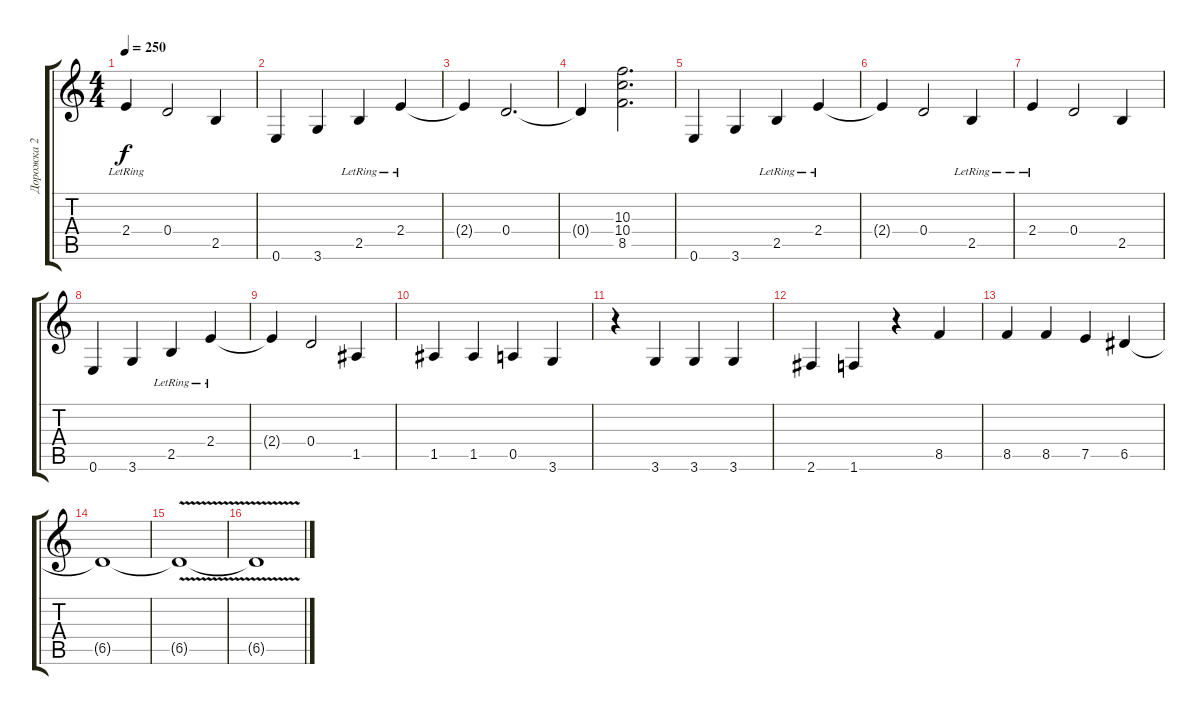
\track ("Дорожка 2" "Дорожка 2") {instrument overdrivenguitar}
\staff {score tabs}
\tuning (E4 B3 G3 D3 A2 E2) {hide}
\ts (4 4)
\tempo 250
\clef g2
\ks c
2.4{lr}.4{dy f} 0.4.2 2.5.4 |
0.6.4 3.6.4 2.5{lr}.4 2.4{lr}.4 |
2.4{t}.4 0.4.2{d} |
0.4{t}.4 (10.3 10.4 8.5).2{d} |
0.6.4 3.6.4 2.5{lr}.4 2.4{lr}.4 |
2.4{t}.4 0.4.2 2.5{lr}.4 |
2.4{lr}.4 0.4.2 2.5.4 |
0.6.4 3.6.4 2.5{lr}.4 2.4{lr}.4 |
2.4{t}.4 0.4.2 1.5.4 |
1.5.4 1.5.4 0.5.4 3.6.4 |
r.4 3.6.4 3.6.4 3.6.4 |
2.6.4 1.6.4 r.4 8.5.4 |
8.5.4 8.5.4 7.5.4 6.5.4 |
6.5{t}.1 |
6.5{v t}.1 |
6.5{t}.1
